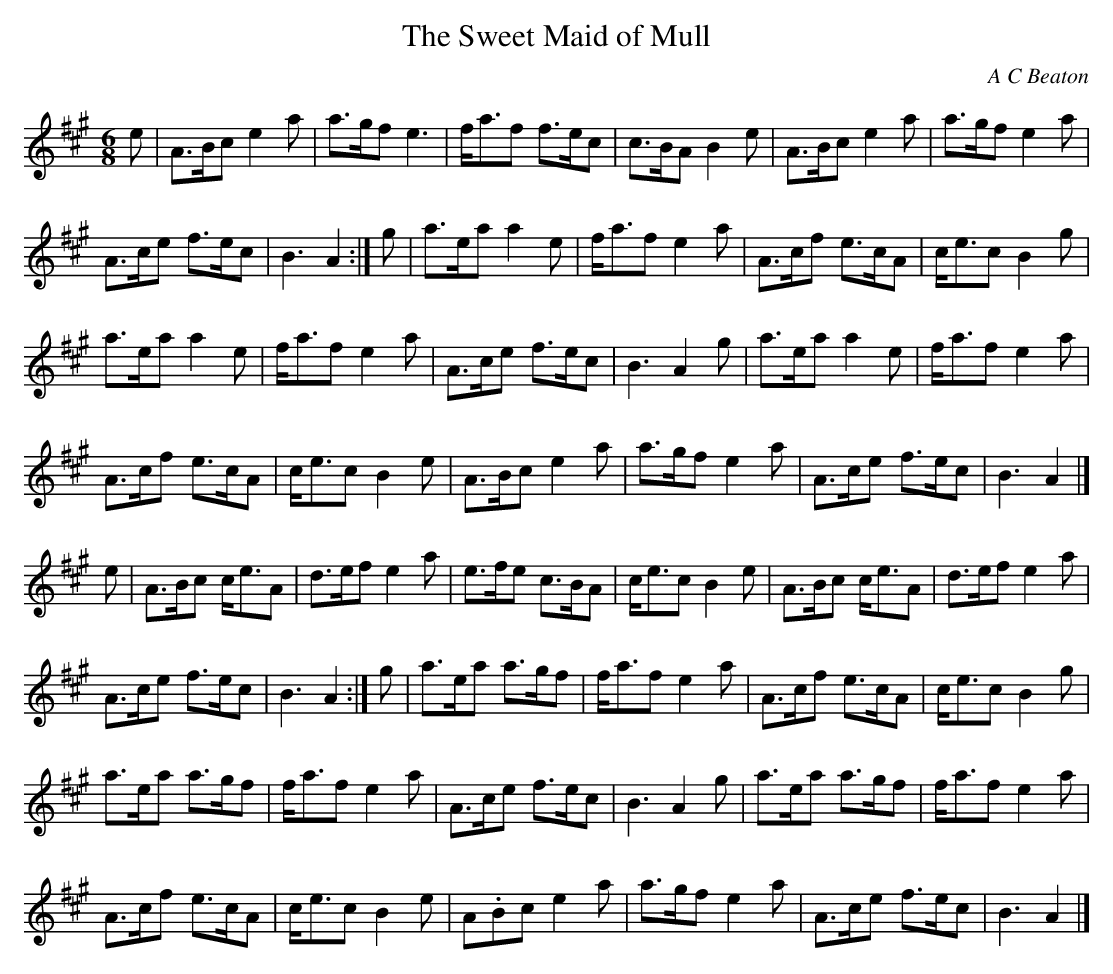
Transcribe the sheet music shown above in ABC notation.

X:1
T:Sweet Maid of Mull, The
C:A C Beaton
M:6/8
L:1/8
K:A
e|A>Bc e2 a|a>gf e3|f<af f>ec|c>BA B2 e|A>Bc e2 a|a>gf e2 a|
A>ce f>ec|B3 A2:|]g|a>ea a2 e|f<af e2 a|A>cf e>cA|c<ec B2 g|
a>ea a2 e|f<af e2 a|A>ce f>ec|B3 A2 g|a>ea a2 e|f<af e2 a|
A>cf e>cA|c<ec B2 e|A>Bc e2 a|a>gf e2 a|A>ce f>ec|B3 A2|]
e|A>Bc c<eA|d>ef e2 a|e>fe c>BA|c<ec B2 e|A>Bc c<eA|d>ef e2 a|
A>ce f>ec|B3 A2:|]g|a>ea a>gf|f<af e2 a|A>cf e>cA|c<ec B2 g|
a>ea a>gf|f<af e2 a|A>ce f>ec|B3 A2 g|a>ea a>gf|f<af e2 a|
A>cf e>cA|c<ec B2 e|A.Bc e2 a|a>gf e2 a|A>ce f>ec|B3 A2|]
